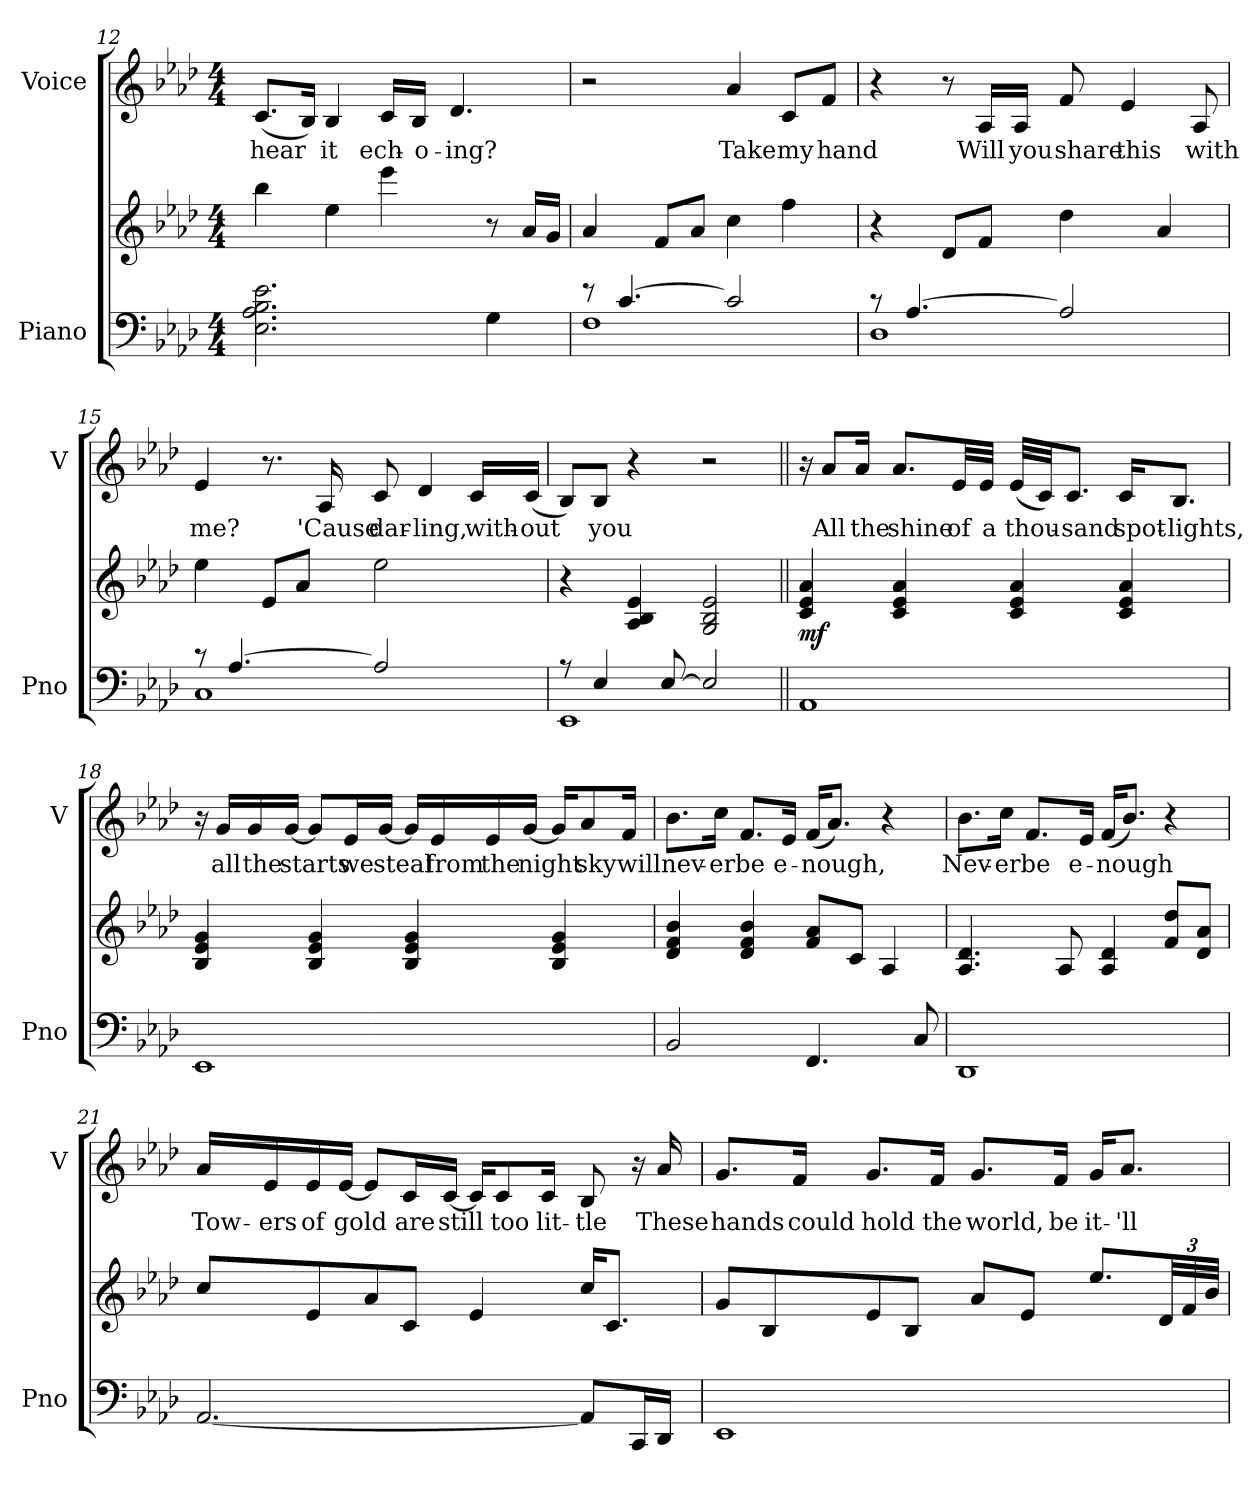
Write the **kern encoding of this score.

**kern	**kern	**dynam	**kern	**text
*part2	*part2	*part2	*part1	*part1
*staff3	*staff2	*staff2/3	*staff1	*staff1
*I"Piano	*	*	*I"Voice	*
*I'Pno	*	*	*I'V	*
!!LO:LB:g=z
*clefF4	*clefG2	*	*clefG2	*
*k[b-e-a-d-]	*k[b-e-a-d-]	*	*k[b-e-a-d-]	*
*M4/4	*M4/4	*	*M4/4	*
=12	=12	=12	=12	=12
!	!	!	!	!LO:LY:b
2.E-\ 2.A-\ 2.B-\ 2.e-\	4bb-\	.	(8.c/L	hear
.	.	.	16B-/Jk)	.
!	!	!	!	!LO:LY:b
.	4ee-\	.	4B-/	it
!	!	!	!	!LO:LY:b
.	4eee-\	.	16c/LL	ech-
!	!	!	!	!LO:LY:b
.	.	.	16B-/JJ	-o-
!	!	!	!	!LO:LY:b
.	.	.	4.d-/	-ing?
4G\	8r	.	.	.
.	16a-/LL	.	.	.
.	16g/JJ	.	.	.
=13	=13	=13	=13	=13
*^	*	*	*	*
8r	1F	4a-/	.	2r	.
[4.c/	.	.	.	.	.
.	.	8f/L	.	.	.
.	.	8a-/J	.	.	.
!	!	!	!	!	!LO:LY:b
2c/]	.	4cc\	.	4a-/	Take
!	!	!	!	!	!LO:LY:b
.	.	4ff\	.	8c/L	my
!	!	!	!	!	!LO:LY:b
.	.	.	.	8f/J	hand
=14	=14	=14	=14	=14	=14
8r	1D-	4r	.	4r	.
[4.A-/	.	.	.	.	.
.	.	8d-/L	.	8r	.
!	!	!	!	!	!LO:LY:b
.	.	8f/J	.	16A-/LL	Will
!	!	!	!	!	!LO:LY:b
.	.	.	.	16A-/JJ	you
!	!	!	!	!	!LO:LY:b
2A-/]	.	4dd-\	.	8f/	share
!	!	!	!	!	!LO:LY:b
.	.	.	.	4e-/	this
.	.	4a-/	.	.	.
!	!	!	!	!	!LO:LY:b
.	.	.	.	8A-/	with
!!LO:PB:g=z
=15	=15	=15	=15	=15	=15
!	!	!	!	!	!LO:LY:b
8r	1C	4ee-\	.	4e-/	me?
[4.A-/	.	.	.	.	.
.	.	8e-/L	.	8.r	.
.	.	8a-/J	.	.	.
!	!	!	!	!	!LO:LY:b
.	.	.	.	16A-/	'Cause
!	!	!	!	!	!LO:LY:b
2A-/]	.	2ee-\	.	8c/	dar-
!	!	!	!	!	!LO:LY:b
.	.	.	.	4d-/	-ling,
!	!	!	!	!	!LO:LY:b
.	.	.	.	16c/LL	with-
!	!	!	!	!	!LO:LY:b
.	.	.	.	(16c/JJ	-out
=16	=16	=16	=16	=16	=16
8r	1EE-	4r	.	8B-/L)	.
!	!	!	!	!	!LO:LY:b
4E-/	.	.	.	8B-/J	you
.	.	4A-/ 4B-/ 4e-/	.	4r	.
[8E-/	.	.	.	.	.
2E-/]	.	2G/ 2B-/ 2e-/	.	2r	.
*v	*v	*	*	*	*
=17||	=17||	=17||	=17||	=17||
!	!	!LO:DY:b	!	!
1AA-	4c/ 4e-/ 4a-/	mf	16r	.
!	!	!	!	!LO:LY:b
.	.	.	8a-/L	All
!	!	!	!	!LO:LY:b
.	.	.	16a-/Jk	the
!	!	!	!	!LO:LY:b
.	4c/ 4e-/ 4a-/	.	8.a-/L	shine
!	!	!	!	!LO:LY:b
.	.	.	32e-/LL	of
!	!	!	!	!LO:LY:b
.	.	.	32e-/JJJ	a
!	!	!	!	!LO:LY:b
.	4c/ 4e-/ 4a-/	.	(32e-/LLL	thou-
.	.	.	32c/JJ)	.
!	!	!	!	!LO:LY:b
.	.	.	8.c/J	-sand
!	!	!	!	!LO:LY:b
.	4c/ 4e-/ 4a-/	.	16c/KL	spot-
!	!	!	!	!LO:LY:b
.	.	.	8.B-/J	-lights,
!!LO:LB:g=z
=18	=18	=18	=18	=18
1EE-	4B-/ 4e-/ 4g/	.	16r	.
!	!	!	!	!LO:LY:b
.	.	.	16g/LL	all
!	!	!	!	!LO:LY:b
.	.	.	16g/	the
!	!	!	!	!LO:LY:b
.	.	.	[16g/JJ	starts
.	4B-/ 4e-/ 4g/	.	8g/L]	.
!	!	!	!	!LO:LY:b
.	.	.	16e-/L	we
!	!	!	!	!LO:LY:b
.	.	.	[16g/JJ	steal
.	4B-/ 4e-/ 4g/	.	16g/LL]	.
!	!	!	!	!LO:LY:b
.	.	.	16e-/	from
!	!	!	!	!LO:LY:b
.	.	.	16e-/	the
!	!	!	!	!LO:LY:b
.	.	.	[16g/JJ	night
.	4B-/ 4e-/ 4g/	.	16g/KL]	.
!	!	!	!	!LO:LY:b
.	.	.	8a-/	sky
!	!	!	!	!LO:LY:b
.	.	.	16f/Jk	will
=19	=19	=19	=19	=19
!	!	!	!	!LO:LY:b
2BB-/	4d-/ 4f/ 4b-/	.	8.b-\L	nev-
!	!	!	!	!LO:LY:b
.	.	.	16cc\Jk	-er
!	!	!	!	!LO:LY:b
.	4d-/ 4f/ 4b-/	.	8.f/L	be
!	!	!	!	!LO:LY:b
.	.	.	16e-/Jk	e-
!	!	!	!	!LO:LY:b
4.FF/	8f/ 8a-/L	.	(16f/KL	-nough,
.	.	.	8.a-/J)	.
.	8c/J	.	.	.
.	4A-/	.	4r	.
8C/	.	.	.	.
=20	=20	=20	=20	=20
!	!	!	!	!LO:LY:b
1DD-	4.A-/ 4.d-/	.	8.b-\L	Nev-
!	!	!	!	!LO:LY:b
.	.	.	16cc\Jk	-er
!	!	!	!	!LO:LY:b
.	.	.	8.f/L	be
.	8A-/	.	.	.
!	!	!	!	!LO:LY:b
.	.	.	16e-/Jk	e-
!	!	!	!	!LO:LY:b
.	4A-/ 4d-/	.	(16f/KL	-nough
.	.	.	8.b-/J)	.
.	8f/ 8dd-/L	.	4r	.
.	8d-/ 8a-/J	.	.	.
!!LO:LB:g=z
=21	=21	=21	=21	=21
!	!	!	!	!LO:LY:b
[2.AA-/	8cc/L	.	16a-/LL	Tow-
!	!	!	!	!LO:LY:b
.	.	.	16e-/	-ers
!	!	!	!	!LO:LY:b
.	8e-/	.	16e-/	of
!	!	!	!	!LO:LY:b
.	.	.	[16e-/JJ	gold
.	8a-/	.	8e-/L]	.
!	!	!	!	!LO:LY:b
.	8c/J	.	16c/L	are
!	!	!	!	!LO:LY:b
.	.	.	[16c/JJ	still
.	4e-/	.	16c/KL]	.
!	!	!	!	!LO:LY:b
.	.	.	8c/	too
!	!	!	!	!LO:LY:b
.	.	.	16c/Jk	lit-
!	!	!	!	!LO:LY:b
8AA-/L]	16cc/KL	.	8B-/	-tle
.	8.c/J	.	.	.
16CC/L	.	.	16r	.
!	!	!	!	!LO:LY:b
16DD-/JJ	.	.	16a-/	These
=22	=22	=22	=22	=22
!	!	!	!	!LO:LY:b
1EE-	8g/L	.	8.g/L	hands
.	8B-/	.	.	.
!	!	!	!	!LO:LY:b
.	.	.	16f/Jk	could
!	!	!	!	!LO:LY:b
.	8e-/	.	8.g/L	hold
.	8B-/J	.	.	.
!	!	!	!	!LO:LY:b
.	.	.	16f/Jk	the
!	!	!	!	!LO:LY:b
.	8a-/L	.	8.g/L	world,
.	8e-/J	.	.	.
!	!	!	!	!LO:LY:b
.	.	.	16f/Jk	be
!	!	!	!	!LO:LY:b
.	8.ee-/L	.	16g/KL	it-
!	!	!	!	!LO:LY:b
.	.	.	8.a-/J	-'ll
*	*Xbrackettup	*	*	*
.	48d-/LL	.	.	.
.	48f/	.	.	.
.	48b-/JJJ	.	.	.
=	=	=	=	=
*-	*-	*-	*-	*-
